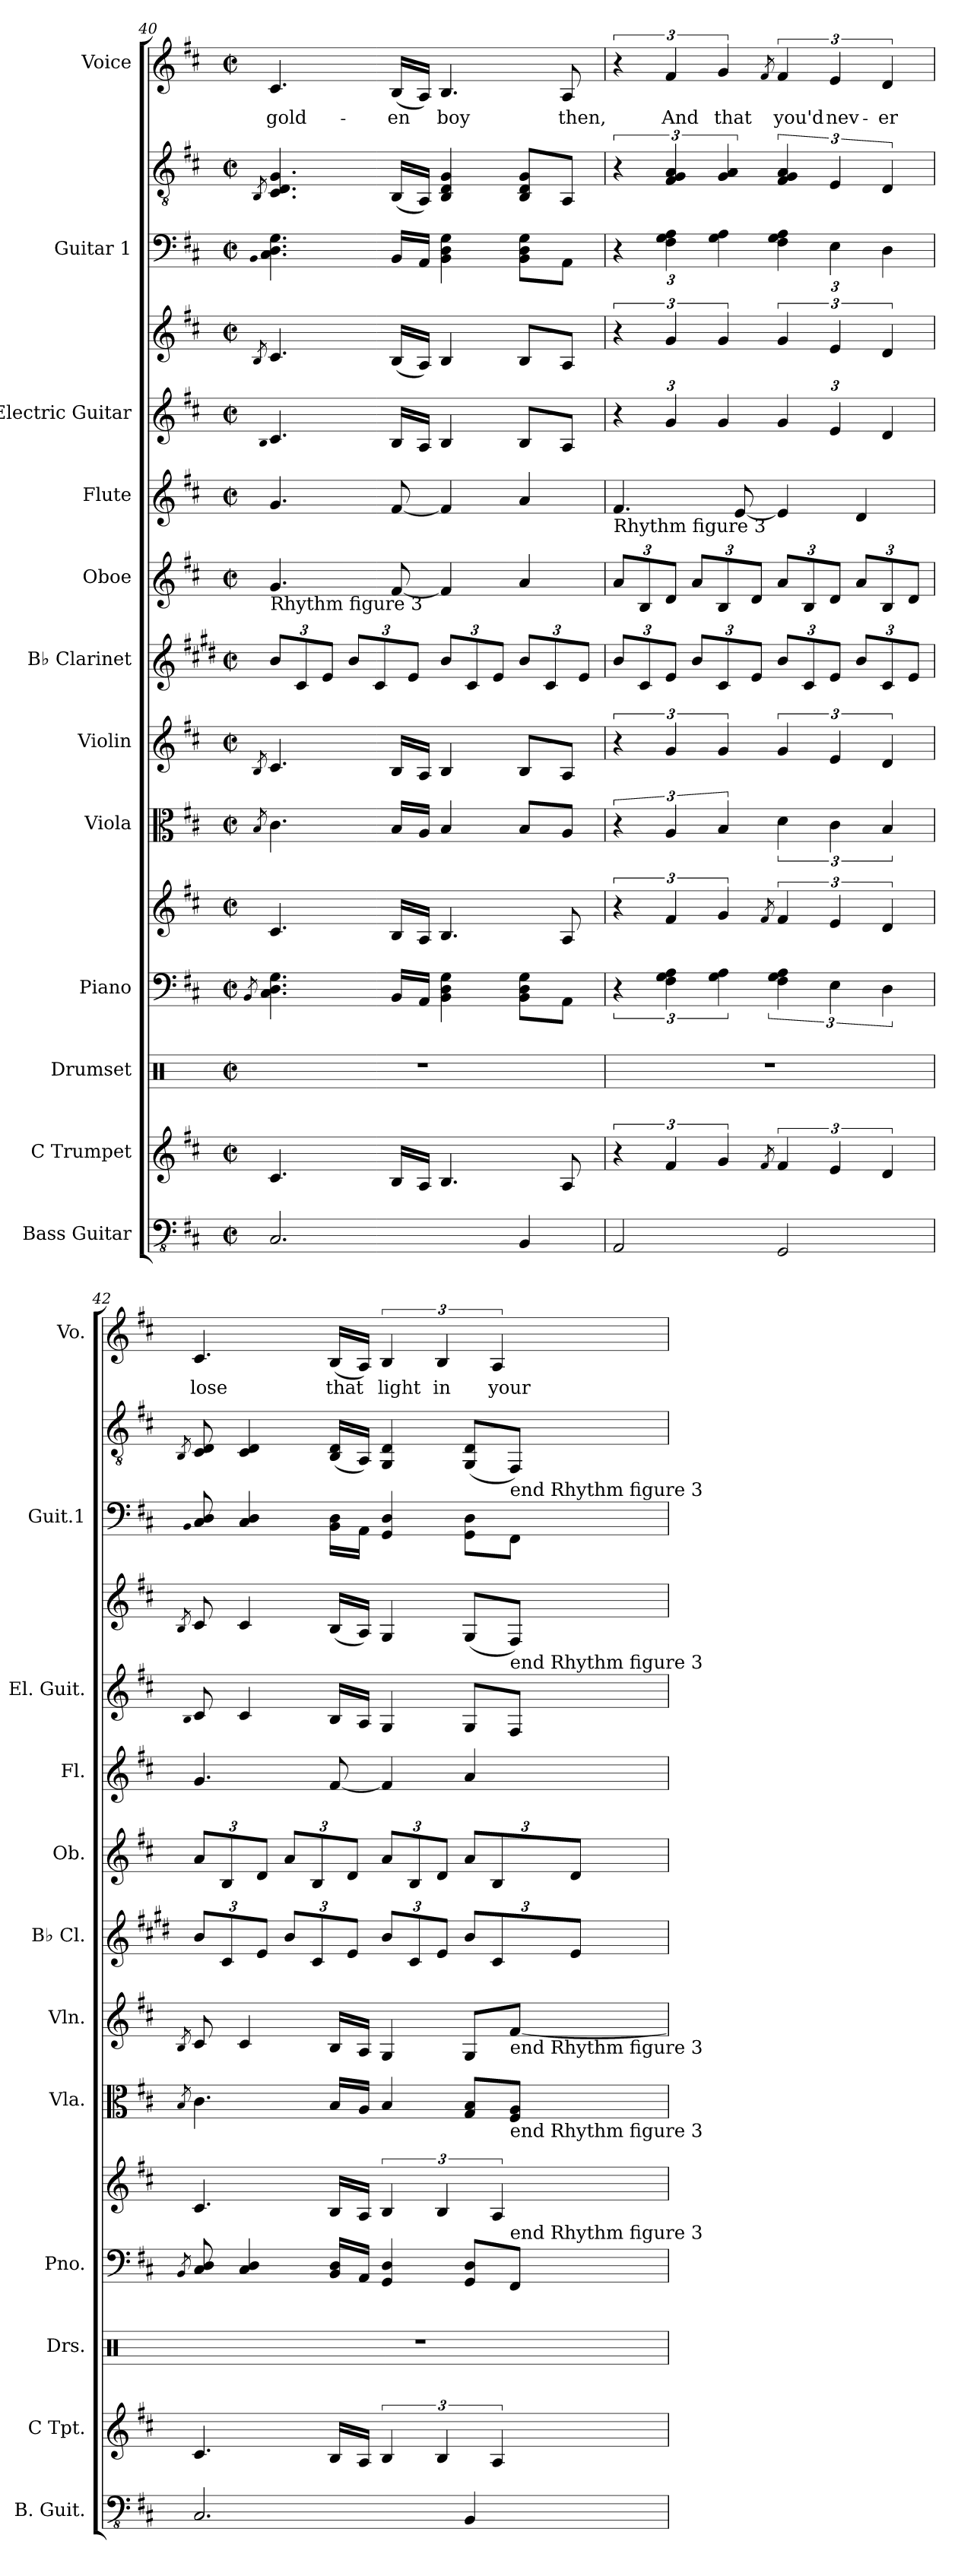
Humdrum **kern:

**kern	**kern	**kern	**kern	**kern	**kern	**kern	**kern	**kern	**kern	**kern	**kern	**kern	**kern	**kern	**text
*part12	*part11	*part10	*part9	*part9	*part8	*part7	*part6	*part5	*part4	*part3	*part3	*part2	*part2	*part1	*part1
*staff15	*staff14	*staff13	*staff12	*staff11	*staff10	*staff9	*staff8	*staff7	*staff6	*staff5	*staff4	*staff3	*staff2	*staff1	*staff1
*I"Bass Guitar	*I"C Trumpet	*I"Drumset	*I"Piano	*	*I"Viola	*I"Violin	*I"B♭ Clarinet	*I"Oboe	*I"Flute	*I"Electric Guitar	*	*I"Guitar 1	*	*I"Voice	*
*I'B. Guit.	*I'C Tpt.	*I'Drs.	*I'Pno.	*	*I'Vla.	*I'Vln.	*I'B♭ Cl.	*I'Ob.	*I'Fl.	*I'El. Guit.	*	*I'Guit.1	*	*I'Vo.	*
!!LO:PB:g=z
*clefFv4	*clefG2	*clefX	*clefF4	*clefG2	*clefC3	*clefG2	*clefG2	*clefG2	*clefG2	*	*clefG2	*	*clefGv2	*clefG2	*
*	*	*	*	*	*	*	*ITrd1c2	*	*	*	*	*	*	*	*
*k[f#c#]	*k[f#c#]	*k[]	*k[f#c#]	*k[f#c#]	*k[f#c#]	*k[f#c#]	*k[f#c#]	*k[f#c#]	*k[f#c#]	*k[f#c#]	*k[f#c#]	*k[f#c#]	*k[f#c#]	*k[f#c#]	*
*M2/2	*M2/2	*M2/2	*M2/2	*M2/2	*M2/2	*M2/2	*M2/2	*M2/2	*M2/2	*M2/2	*M2/2	*M2/2	*M2/2	*M2/2	*
*met(c|)	*met(c|)	*met(c|)	*met(c|)	*met(c|)	*met(c|)	*met(c|)	*met(c|)	*met(c|)	*met(c|)	*met(c|)	*met(c|)	*met(c|)	*met(c|)	*met(c|)	*
=40	=40	=40	=40	=40	=40	=40	=40	=40	=40	=40	=40	=40	=40	=40	=40
.	.	.	8qBB/	.	8qB/	8qB/	.	.	.	qB	8qB/	qBB	8qBB/	.	.
*	*	*	*	*	*	*	*Xbrackettup	*	*	*	*	*	*	*	*
!	!	!	!	!	!	!	!	!LO:TX:b:t=Rhythm figure 3	!	!	!	!	!	!	!
2.CC#/	4.c#/	1r	4.C#\ 4.D\ 4.G\	4.c#/	4.c#\	4.c#/	12a/L	4.g/	4.g/	4.c#	4.c#/	4.C# 4.D 4.G	4.C#/ 4.D/ 4.G/	4.c#/	gold-
.	.	.	.	.	.	.	12B/	.	.	.	.	.	.	.	.
.	.	.	.	.	.	.	12d/J	.	.	.	.	.	.	.	.
.	.	.	.	.	.	.	12a/L	.	.	.	.	.	.	.	.
.	.	.	.	.	.	.	12B/	.	.	.	.	.	.	.	.
.	16B/LL	.	16BB/LL	16B/LL	16B/LL	16B/LL	.	[8f#/	[8f#/	16BLL	(16B/LL	16BBLL	(16BB/LL	(16B/LL	-en
.	.	.	.	.	.	.	12d/J	.	.	.	.	.	.	.	.
.	16A/JJ	.	16AA/JJ	16A/JJ	16A/JJ	16A/JJ	.	.	.	16AJJ	16A/JJ)	16AAJJ	16AA/JJ)	16A/JJ)	.
.	4.B/	.	4BB\ 4D\ 4G\	4.B/	4B/	4B/	12a/L	4f#/]	4f#/]	4B	4B/	4BB 4D 4G	4BB/ 4D/ 4G/	4.B/	boy
.	.	.	.	.	.	.	12B/	.	.	.	.	.	.	.	.
.	.	.	.	.	.	.	12d/J	.	.	.	.	.	.	.	.
4BBB/	.	.	8BB\ 8D\ 8G\L	.	8B/L	8B/L	12a/L	4a/	4a/	8BL	8B/L	8BB\ 8D\ 8G\L	8BB/ 8D/ 8G/L	.	.
.	.	.	.	.	.	.	12B/	.	.	.	.	.	.	.	.
.	8A/	.	8AA\J	8A/	8A/J	8A/J	.	.	.	8AJ	8A/J	8AAJ	8AA/J	8A/	then,
.	.	.	.	.	.	.	12d/J	.	.	.	.	.	.	.	.
=41	=41	=41	=41	=41	=41	=41	=41	=41	=41	=41	=41	=41	=41	=41	=41
*	*	*	*	*	*	*	*	*Xbrackettup	*	*Xbrackettup	*	*Xbrackettup	*	*	*
!	!	!	!	!	!	!	!	!	!LO:TX:b:t=Rhythm figure 3	!	!	!	!	!	!
2AAA/	6r	1r	6r	6r	6r	6r	12a/L	12a/L	4.f#/	6r	6r	6r	6r	6r	.
.	.	.	.	.	.	.	12B/	12B/	.	.	.	.	.	.	.
.	6f#/	.	6F#\ 6G\ 6A\	6f#/	6A/	6g/	12d/J	12d/J	.	6g	6g/	6F# 6G 6A	6F#/ 6G/ 6A/	6f#/	And
.	.	.	.	.	.	.	12a/L	12a/L	.	.	.	.	.	.	.
.	6g/	.	6G\ 6A\	6g/	6B/	6g/	12B/	12B/	.	6g	6g/	6G 6A	6G/ 6A/	6g/	that
.	.	.	.	.	.	.	.	.	[8e/	.	.	.	.	.	.
.	.	.	.	.	.	.	12d/J	12d/J	.	.	.	.	.	.	.
.	8qf#/	.	.	8qf#/	.	.	.	.	.	.	.	.	.	8qf#/	.
2GGG/	6f#/	.	6F#\ 6G\ 6A\	6f#/	6d\	6g/	12a/L	12a/L	4e/]	6g	6g/	6F# 6G 6A	6F#/ 6G/ 6A/	6f#/	you'd
.	.	.	.	.	.	.	12B/	12B/	.	.	.	.	.	.	.
.	6e/	.	6E\	6e/	6c#\	6e/	12d/J	12d/J	.	6e	6e/	6E	6E/	6e/	nev-
.	.	.	.	.	.	.	12a/L	12a/L	4d/	.	.	.	.	.	.
.	6d/	.	6D\	6d/	6B/	6d/	12B/	12B/	.	6d	6d/	6D	6D/	6d/	-er
.	.	.	.	.	.	.	12d/J	12d/J	.	.	.	.	.	.	.
=42	=42	=42	=42	=42	=42	=42	=42	=42	=42	=42	=42	=42	=42	=42	=42
.	.	.	8qBB/	.	8qB/	8qB/	.	.	.	qB	8qB/	qBB	8qBB/	.	.
2.CC#/	4.c#/	1r	8C#/ 8D/	4.c#/	4.c#\	8c#/	12a/L	12a/L	4.g/	8c#	8c#/	8C# 8D	8C#/ 8D/	4.c#/	lose
.	.	.	.	.	.	.	12B/	12B/	.	.	.	.	.	.	.
.	.	.	4C#/ 4D/	.	.	4c#/	.	.	.	4c#	4c#/	4C# 4D	4C#/ 4D/	.	.
.	.	.	.	.	.	.	12d/J	12d/J	.	.	.	.	.	.	.
.	.	.	.	.	.	.	12a/L	12a/L	.	.	.	.	.	.	.
.	.	.	.	.	.	.	12B/	12B/	.	.	.	.	.	.	.
.	16B/LL	.	16BB/ 16D/LL	16B/LL	16B/LL	16B/LL	.	.	[8f#/	16BLL	(16B/LL	16BB\ 16D\LL	(16BB/ 16D/LL	(16B/LL	that
.	.	.	.	.	.	.	12d/J	12d/J	.	.	.	.	.	.	.
.	16A/JJ	.	16AA/JJ	16A/JJ	16A/JJ	16A/JJ	.	.	.	16AJJ	16A/JJ)	16AAJJ	16AA/JJ)	16A/JJ)	.
.	6B/	.	4GG/ 4D/	6B/	4B/	4G/	12a/L	12a/L	4f#/]	4G	4G/	4GG 4D	4GG/ 4D/	6B/	light
.	.	.	.	.	.	.	12B/	12B/	.	.	.	.	.	.	.
.	6B/	.	.	6B/	.	.	12d/J	12d/J	.	.	.	.	.	6B/	in
4BBB/	.	.	8GG/ 8D/L	.	8G/ 8B/L	8G/L	12a/L	12a/L	4a/	8GL	(8G/L	8GG\ 8D\L	(8GG/ 8D/L	.	.
.	6A/	.	.	6A/	.	.	12B/	12B/	.	.	.	.	.	6A/	your
!	!	!	!	!	!	!	!	!	!	!	!	!	!LO:TX:b:t=end Rhythm figure 3	!	!
!	!	!	!	!	!	!	!	!	!	!	!LO:TX:b:t=end Rhythm figure 3	!	!	!	!
!	!	!	!	!	!	!LO:TX:b:t=end Rhythm figure 3	!	!	!	!	!	!	!	!	!
!	!	!	!	!	!LO:TX:b:t=end Rhythm figure 3	!	!	!	!	!	!	!	!	!	!
!	!	!	!LO:TX:a:t=end Rhythm figure 3	!	!	!	!	!	!	!	!	!	!	!	!
.	.	.	8FF#/J	.	8F#/ 8A/J	[8f#/J	.	.	.	8F#J	8F#/J)	8FF#J	8FF#/J)	.	.
.	.	.	.	.	.	.	12d/J	12d/J	.	.	.	.	.	.	.
=	=	=	=	=	=	=	=	=	=	=	=	=	=	=	=
*-	*-	*-	*-	*-	*-	*-	*-	*-	*-	*-	*-	*-	*-	*-	*-
